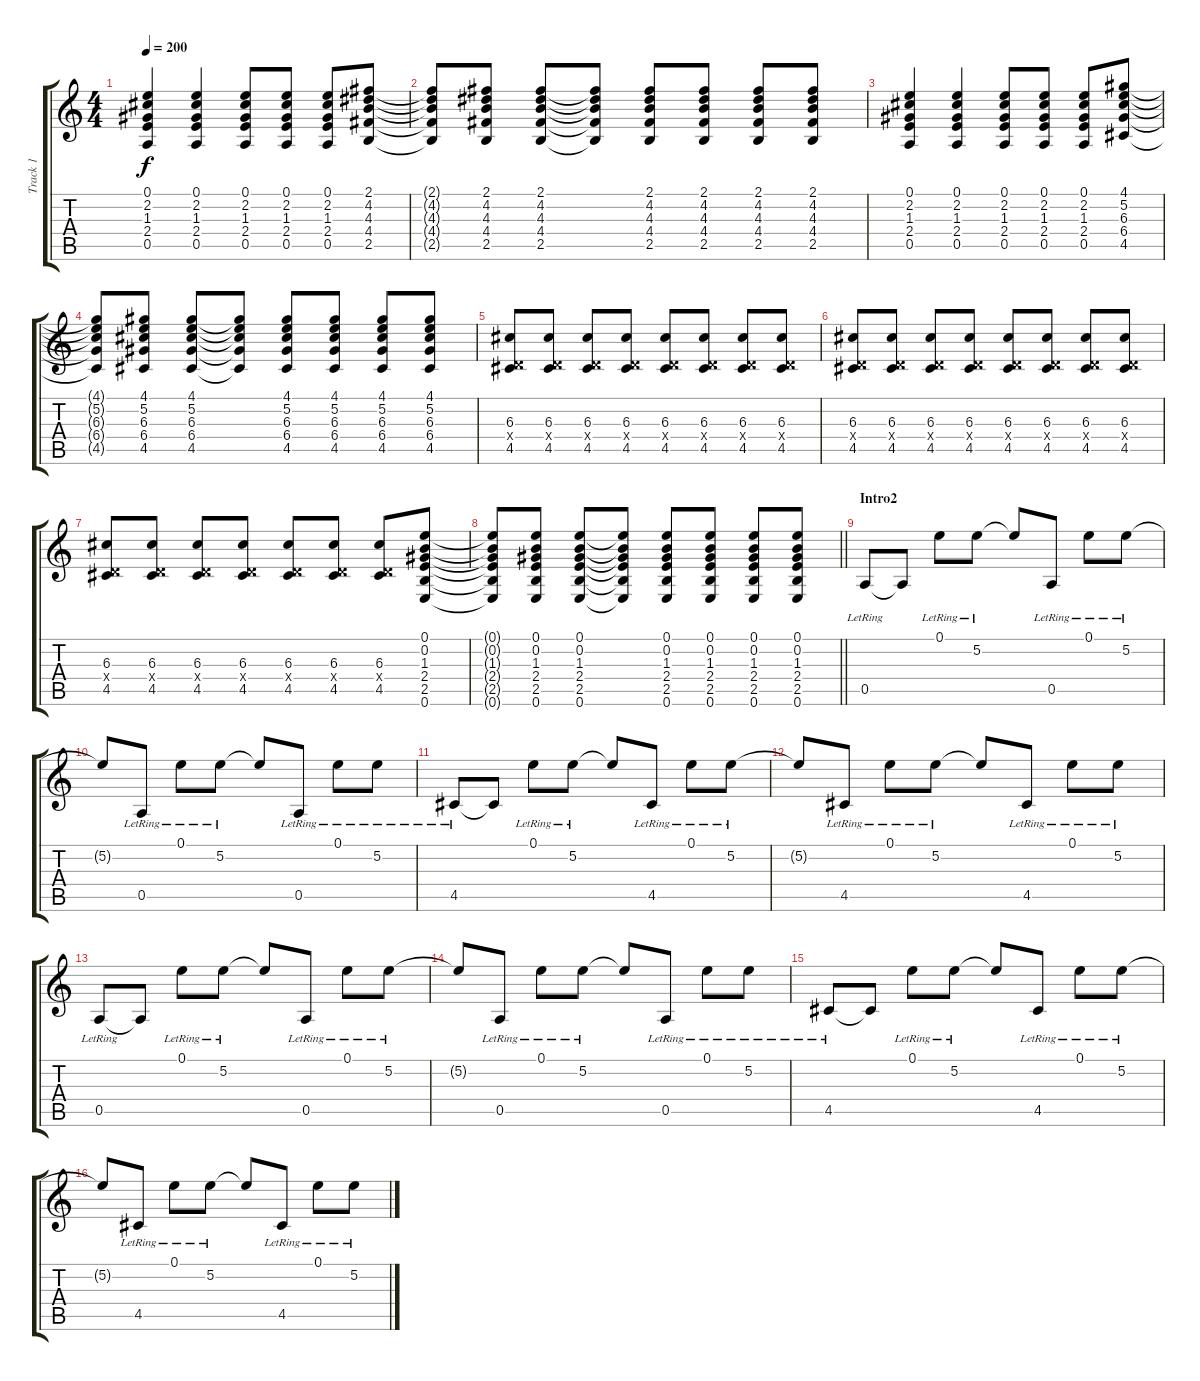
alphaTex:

\track ("Track 1" "Track 1") {instrument overdrivenguitar}
\staff {score tabs}
\tuning (E4 B3 G3 D3 A2 E2) {hide}
\ts (4 4)
\tempo 200
\clef g2
\ks c
(0.1 2.2 1.3 2.4 0.5).4{dy f} (0.1 2.2 1.3 2.4 0.5).4 (0.1 2.2 1.3 2.4 0.5).8 (0.1 2.2 1.3 2.4 0.5).8 (0.1 2.2 1.3 2.4 0.5).8 (2.1 4.2 4.3 4.4 2.5).8 |
(2.1{t} 4.2{t} 4.3{t} 4.4{t} 2.5{t}).8 (2.1 4.2 4.3 4.4 2.5).8 (2.1 4.2 4.3 4.4 2.5).8 (2.1{t} 4.2{t} 4.3{t} 4.4{t} 2.5{t}).8 (2.1 4.2 4.3 4.4 2.5).8 (2.1 4.2 4.3 4.4 2.5).8 (2.1 4.2 4.3 4.4 2.5).8 (2.1 4.2 4.3 4.4 2.5).8 |
(0.1 2.2 1.3 2.4 0.5).4 (0.1 2.2 1.3 2.4 0.5).4 (0.1 2.2 1.3 2.4 0.5).8 (0.1 2.2 1.3 2.4 0.5).8 (0.1 2.2 1.3 2.4 0.5).8 (4.1 5.2 6.3 6.4 4.5).8 |
(4.1{t} 5.2{t} 6.3{t} 6.4{t} 4.5{t}).8 (4.1 5.2 6.3 6.4 4.5).8 (4.1 5.2 6.3 6.4 4.5).8 (4.1{t} 5.2{t} 6.3{t} 6.4{t} 4.5{t}).8 (4.1 5.2 6.3 6.4 4.5).8 (4.1 5.2 6.3 6.4 4.5).8 (4.1 5.2 6.3 6.4 4.5).8 (4.1 5.2 6.3 6.4 4.5).8 |
(6.3 0.4{x} 4.5).8 (6.3 0.4{x} 4.5).8 (6.3 0.4{x} 4.5).8 (6.3 0.4{x} 4.5).8 (6.3 0.4{x} 4.5).8 (6.3 0.4{x} 4.5).8 (6.3 0.4{x} 4.5).8 (6.3 0.4{x} 4.5).8 |
(6.3 0.4{x} 4.5).8 (6.3 0.4{x} 4.5).8 (6.3 0.4{x} 4.5).8 (6.3 0.4{x} 4.5).8 (6.3 0.4{x} 4.5).8 (6.3 0.4{x} 4.5).8 (6.3 0.4{x} 4.5).8 (6.3 0.4{x} 4.5).8 |
(6.3 0.4{x} 4.5).8 (6.3 0.4{x} 4.5).8 (6.3 0.4{x} 4.5).8 (6.3 0.4{x} 4.5).8 (6.3 0.4{x} 4.5).8 (6.3 0.4{x} 4.5).8 (6.3 0.4{x} 4.5).8 (0.1 0.2 1.3 2.4 2.5 0.6).8 |
\barLineRight lightlight
(0.1{t} 0.2{t} 1.3{t} 2.4{t} 2.5{t} 0.6{t}).8 (0.1 0.2 1.3 2.4 2.5 0.6).8 (0.1 0.2 1.3 2.4 2.5 0.6).8 (0.1{t} 0.2{t} 1.3{t} 2.4{t} 2.5{t} 0.6{t}).8 (0.1 0.2 1.3 2.4 2.5 0.6).8 (0.1 0.2 1.3 2.4 2.5 0.6).8 (0.1 0.2 1.3 2.4 2.5 0.6).8 (0.1 0.2 1.3 2.4 2.5 0.6).8 |
\section ("" "Intro2")
0.5{lr}.8 0.5{t}.8 0.1{lr}.8 5.2{lr}.8 5.2{t}.8 0.5{lr}.8 0.1{lr}.8 5.2{lr}.8 |
5.2{t}.8 0.5{lr}.8 0.1{lr}.8 5.2{lr}.8 5.2{t}.8 0.5{lr}.8 0.1{lr}.8 5.2{lr}.8 |
4.5{lr}.8 4.5{t}.8 0.1{lr}.8 5.2{lr}.8 5.2{t}.8 4.5{lr}.8 0.1{lr}.8 5.2{lr}.8 |
5.2{t}.8 4.5{lr}.8 0.1{lr}.8 5.2{lr}.8 5.2{t}.8 4.5{lr}.8 0.1{lr}.8 5.2{lr}.8 |
0.5{lr}.8 0.5{t}.8 0.1{lr}.8 5.2{lr}.8 5.2{t}.8 0.5{lr}.8 0.1{lr}.8 5.2{lr}.8 |
5.2{t}.8 0.5{lr}.8 0.1{lr}.8 5.2{lr}.8 5.2{t}.8 0.5{lr}.8 0.1{lr}.8 5.2{lr}.8 |
4.5{lr}.8 4.5{t}.8 0.1{lr}.8 5.2{lr}.8 5.2{t}.8 4.5{lr}.8 0.1{lr}.8 5.2{lr}.8 |
5.2{t}.8 4.5{lr}.8 0.1{lr}.8 5.2{lr}.8 5.2{t}.8 4.5{lr}.8 0.1{lr}.8 5.2{lr}.8
